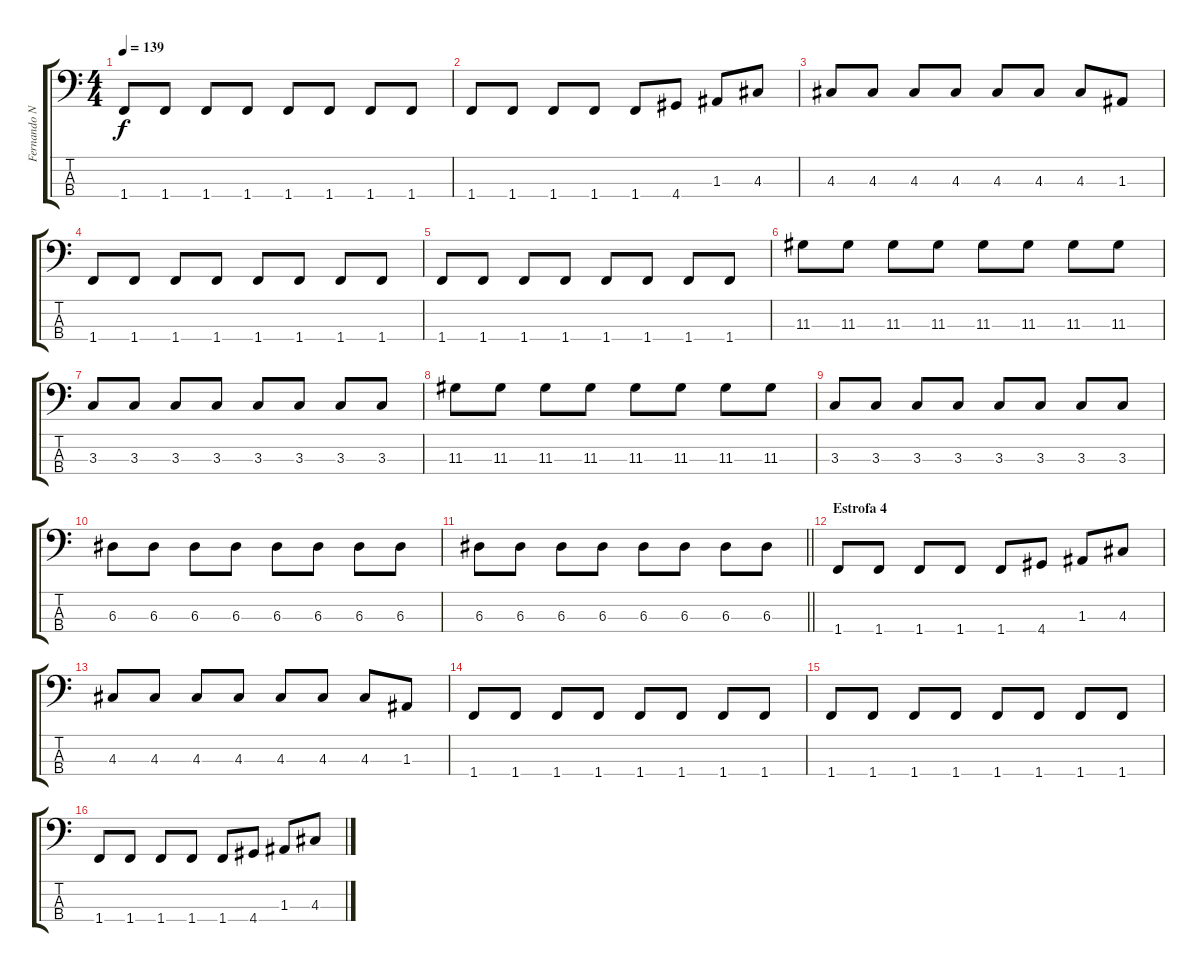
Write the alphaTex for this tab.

\track ("Fernando Nalé (Bajo)" "Fernando N") {instrument electricbasspick}
\staff {score tabs}
\tuning (G2 D2 A1 E1) {hide}
\ts (4 4)
\tempo 139
\clef f4
\ks c
1.4.8{dy f} 1.4.8 1.4.8 1.4.8 1.4.8 1.4.8 1.4.8 1.4.8 |
1.4.8 1.4.8 1.4.8 1.4.8 1.4.8 4.4.8 1.3.8 4.3.8 |
4.3.8 4.3.8 4.3.8 4.3.8 4.3.8 4.3.8 4.3.8 1.3.8 |
1.4.8 1.4.8 1.4.8 1.4.8 1.4.8 1.4.8 1.4.8 1.4.8 |
1.4.8 1.4.8 1.4.8 1.4.8 1.4.8 1.4.8 1.4.8 1.4.8 |
11.3.8 11.3.8 11.3.8 11.3.8 11.3.8 11.3.8 11.3.8 11.3.8 |
3.3.8 3.3.8 3.3.8 3.3.8 3.3.8 3.3.8 3.3.8 3.3.8 |
11.3.8 11.3.8 11.3.8 11.3.8 11.3.8 11.3.8 11.3.8 11.3.8 |
3.3.8 3.3.8 3.3.8 3.3.8 3.3.8 3.3.8 3.3.8 3.3.8 |
6.3.8 6.3.8 6.3.8 6.3.8 6.3.8 6.3.8 6.3.8 6.3.8 |
\barLineRight lightlight
6.3.8 6.3.8 6.3.8 6.3.8 6.3.8 6.3.8 6.3.8 6.3.8 |
\section ("" "Estrofa 4")
1.4.8 1.4.8 1.4.8 1.4.8 1.4.8 4.4.8 1.3.8 4.3.8 |
4.3.8 4.3.8 4.3.8 4.3.8 4.3.8 4.3.8 4.3.8 1.3.8 |
1.4.8 1.4.8 1.4.8 1.4.8 1.4.8 1.4.8 1.4.8 1.4.8 |
1.4.8 1.4.8 1.4.8 1.4.8 1.4.8 1.4.8 1.4.8 1.4.8 |
1.4.8 1.4.8 1.4.8 1.4.8 1.4.8 4.4.8 1.3.8 4.3.8
